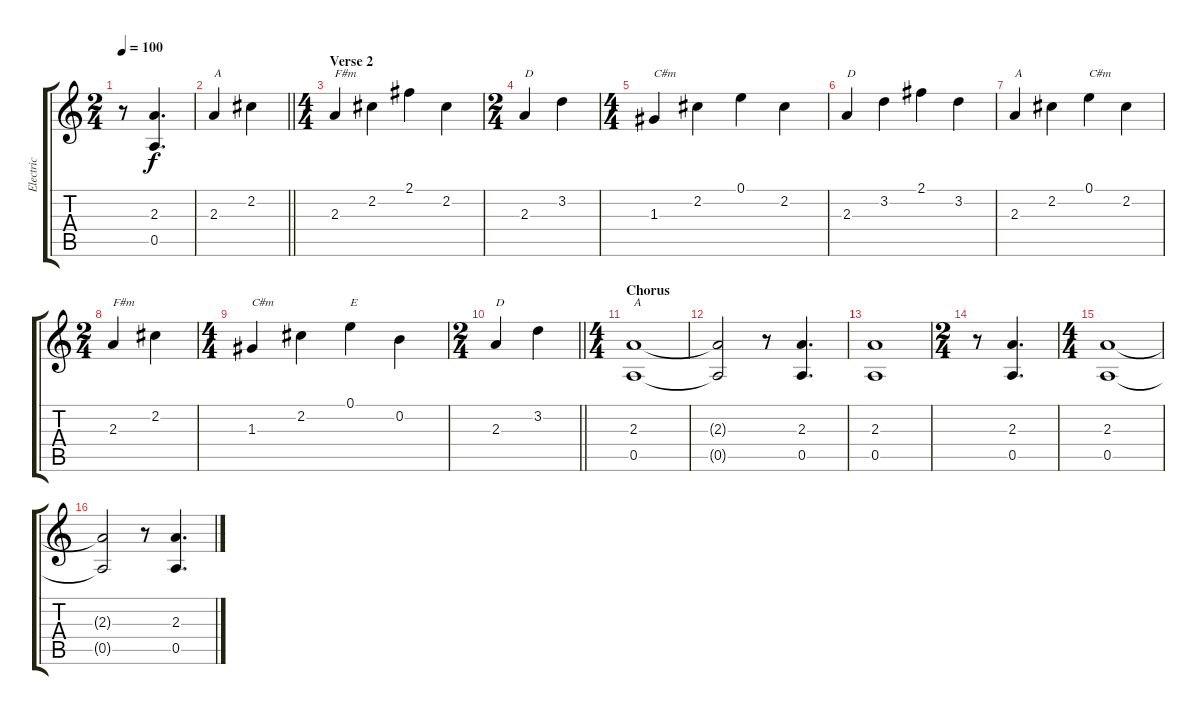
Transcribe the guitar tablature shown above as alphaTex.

\track ("Electric" "Electric") {instrument overdrivenguitar}
\staff {score tabs}
\tuning (E4 B3 G3 D3 A2 E2) {hide}
\ts (2 4)
\tempo 100
\clef g2
\ks c
r.8{dy f} (2.3 0.5).4{d} |
\barLineRight lightlight
2.3.4{txt "A"} 2.2.4 |
\ts (4 4)
\section ("" "Verse 2")
2.3.4{txt "F#m"} 2.2.4 2.1.4 2.2.4 |
\ts (2 4)
2.3.4{txt "D"} 3.2.4 |
\ts (4 4)
1.3.4{txt "C#m"} 2.2.4 0.1.4 2.2.4 |
2.3.4{txt "D"} 3.2.4 2.1.4 3.2.4 |
2.3.4{txt "A"} 2.2.4 0.1.4{txt "C#m"} 2.2.4 |
\ts (2 4)
2.3.4{txt "F#m"} 2.2.4 |
\ts (4 4)
1.3.4{txt "C#m"} 2.2.4 0.1.4{txt "E"} 0.2.4 |
\ts (2 4)
\barLineRight lightlight
2.3.4{txt "D"} 3.2.4 |
\ts (4 4)
\section ("" "Chorus")
(2.3 0.5).1{txt "A"} |
(2.3{t} 0.5{t}).2 r.8 (2.3 0.5).4{d} |
(2.3 0.5).1 |
\ts (2 4)
r.8 (2.3 0.5).4{d} |
\ts (4 4)
(2.3 0.5).1 |
(2.3{t} 0.5{t}).2 r.8 (2.3 0.5).4{d}
